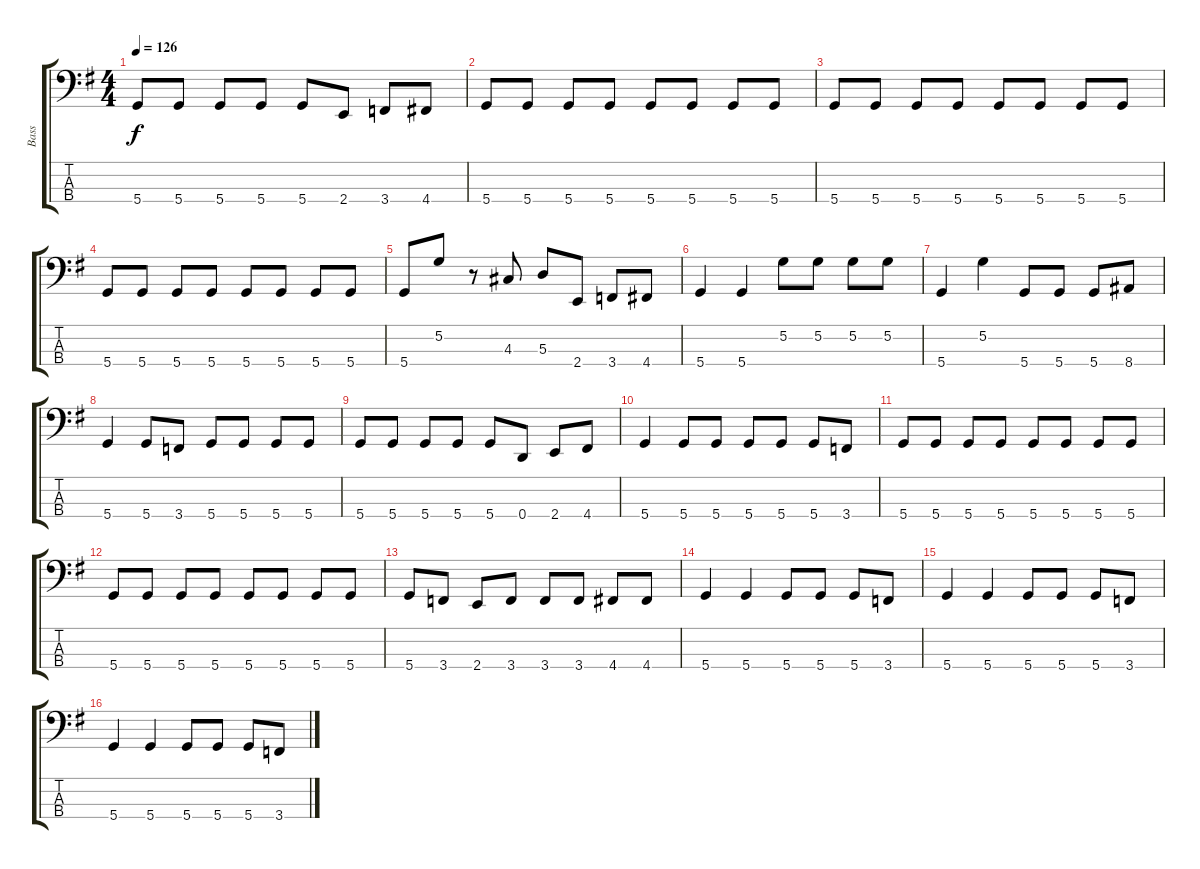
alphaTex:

\track ("Bass" "Bass") {instrument electricbassfinger}
\staff {score tabs}
\tuning (G2 D2 A1 D1) {hide}
\ts (4 4)
\tempo 126
\clef f4
\ks g
5.4.8{dy f} 5.4.8 5.4.8 5.4.8 5.4.8 2.4.8 3.4.8 4.4.8 |
5.4.8 5.4.8 5.4.8 5.4.8 5.4.8 5.4.8 5.4.8 5.4.8 |
5.4.8 5.4.8 5.4.8 5.4.8 5.4.8 5.4.8 5.4.8 5.4.8 |
5.4.8 5.4.8 5.4.8 5.4.8 5.4.8 5.4.8 5.4.8 5.4.8 |
5.4.8 5.2.8 r.8 4.3.8 5.3.8 2.4.8 3.4.8 4.4.8 |
5.4.4 5.4.4 5.2.8 5.2.8 5.2.8 5.2.8 |
5.4.4 5.2.4 5.4.8 5.4.8 5.4.8 8.4.8 |
5.4.4 5.4.8 3.4.8 5.4.8 5.4.8 5.4.8 5.4.8 |
5.4.8 5.4.8 5.4.8 5.4.8 5.4.8 0.4.8 2.4.8 4.4.8 |
5.4.4 5.4.8 5.4.8 5.4.8 5.4.8 5.4.8 3.4.8 |
5.4.8 5.4.8 5.4.8 5.4.8 5.4.8 5.4.8 5.4.8 5.4.8 |
5.4.8 5.4.8 5.4.8 5.4.8 5.4.8 5.4.8 5.4.8 5.4.8 |
5.4.8 3.4.8 2.4.8 3.4.8 3.4.8 3.4.8 4.4.8 4.4.8 |
5.4.4 5.4.4 5.4.8 5.4.8 5.4.8 3.4.8 |
5.4.4 5.4.4 5.4.8 5.4.8 5.4.8 3.4.8 |
5.4.4 5.4.4 5.4.8 5.4.8 5.4.8 3.4.8
